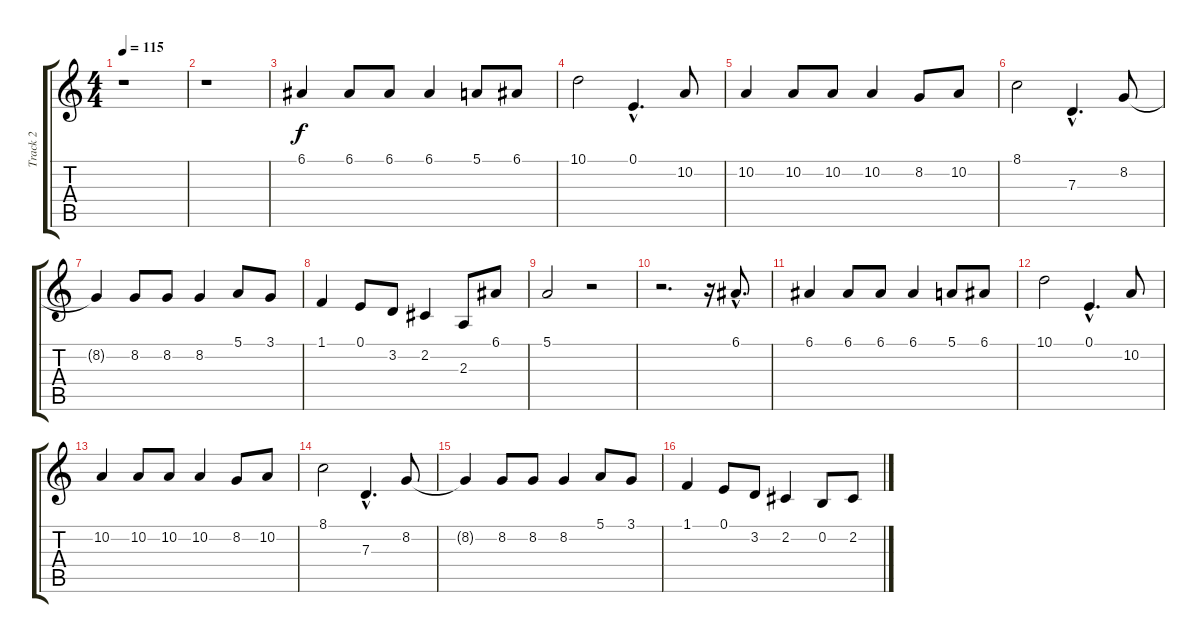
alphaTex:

\track ("Track 2" "Track 2") {instrument tangoaccordion}
\staff {score tabs}
\tuning (E4 B3 G3 D3 A2 E2) {hide}
\ts (4 4)
\tempo 115
\clef g2
\ks c
r.1{dy f} |
r.1 |
6.1.4 6.1.8 6.1.8 6.1.4 5.1.8 6.1.8 |
10.1.2 0.1{hac}.4{d} 10.2.8 |
10.2.4 10.2.8 10.2.8 10.2.4 8.2.8 10.2.8 |
8.1.2 7.3{hac}.4{d} 8.2.8 |
8.2{t}.4 8.2.8 8.2.8 8.2.4 5.1.8 3.1.8 |
1.1.4 0.1.8 3.2.8 2.2.4 2.3.8 6.1.8 |
5.1.2 r.2 |
r.2{d} r.16 6.1{hac}.8{d} |
6.1.4 6.1.8 6.1.8 6.1.4 5.1.8 6.1.8 |
10.1.2 0.1{hac}.4{d} 10.2.8 |
10.2.4 10.2.8 10.2.8 10.2.4 8.2.8 10.2.8 |
8.1.2 7.3{hac}.4{d} 8.2.8 |
8.2{t}.4 8.2.8 8.2.8 8.2.4 5.1.8 3.1.8 |
1.1.4 0.1.8 3.2.8 2.2.4 0.2.8 2.2.8
